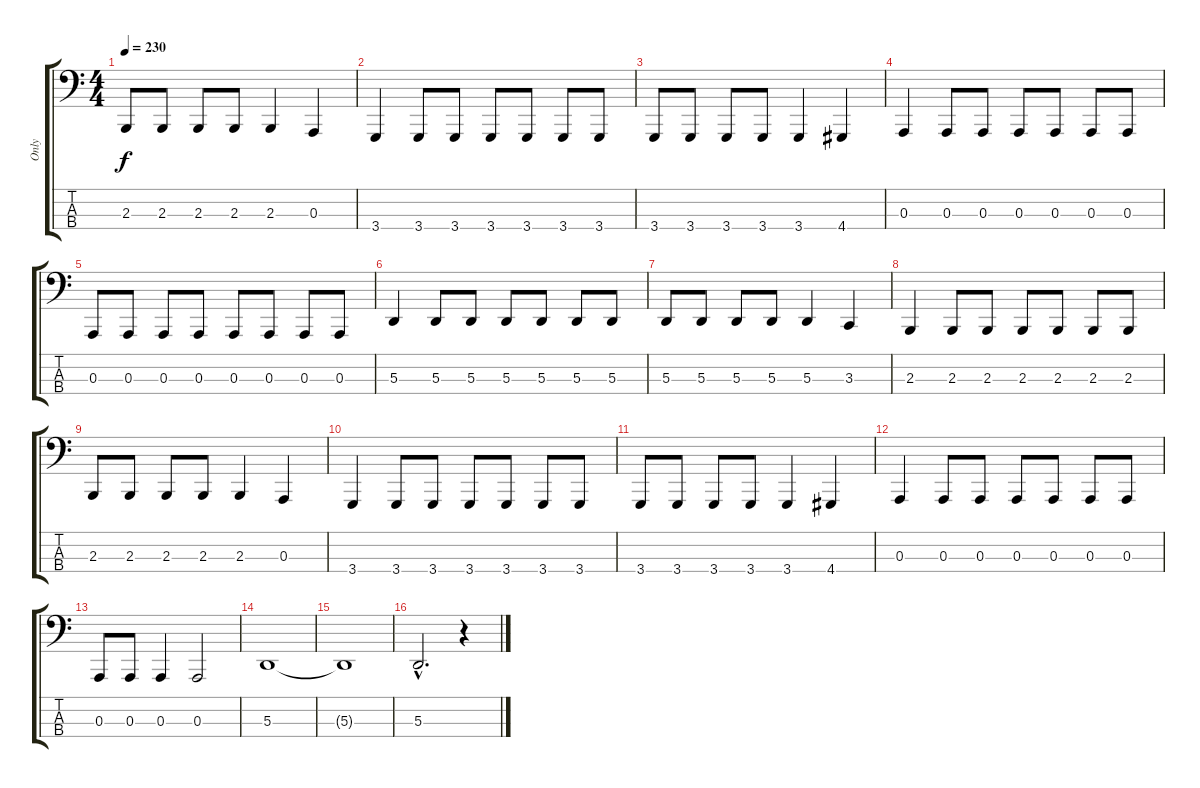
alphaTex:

\track ("Only" "Only") {instrument lead8bassandlead}
\staff {score tabs}
\tuning (G2 D2 A1 E1) {hide}
\ts (4 4)
\tempo 230
\clef f4
\ks c
2.3.8{dy f} 2.3.8 2.3.8 2.3.8 2.3.4 0.3.4 |
3.4.4 3.4.8 3.4.8 3.4.8 3.4.8 3.4.8 3.4.8 |
3.4.8 3.4.8 3.4.8 3.4.8 3.4.4 4.4.4 |
0.3.4 0.3.8 0.3.8 0.3.8 0.3.8 0.3.8 0.3.8 |
0.3.8 0.3.8 0.3.8 0.3.8 0.3.8 0.3.8 0.3.8 0.3.8 |
5.3.4 5.3.8 5.3.8 5.3.8 5.3.8 5.3.8 5.3.8 |
5.3.8 5.3.8 5.3.8 5.3.8 5.3.4 3.3.4 |
2.3.4 2.3.8 2.3.8 2.3.8 2.3.8 2.3.8 2.3.8 |
2.3.8 2.3.8 2.3.8 2.3.8 2.3.4 0.3.4 |
3.4.4 3.4.8 3.4.8 3.4.8 3.4.8 3.4.8 3.4.8 |
3.4.8 3.4.8 3.4.8 3.4.8 3.4.4 4.4.4 |
0.3.4 0.3.8 0.3.8 0.3.8 0.3.8 0.3.8 0.3.8 |
0.3.8 0.3.8 0.3.4 0.3.2 |
5.3.1 |
5.3{t}.1 |
5.3{hac}.2{d} r.4
